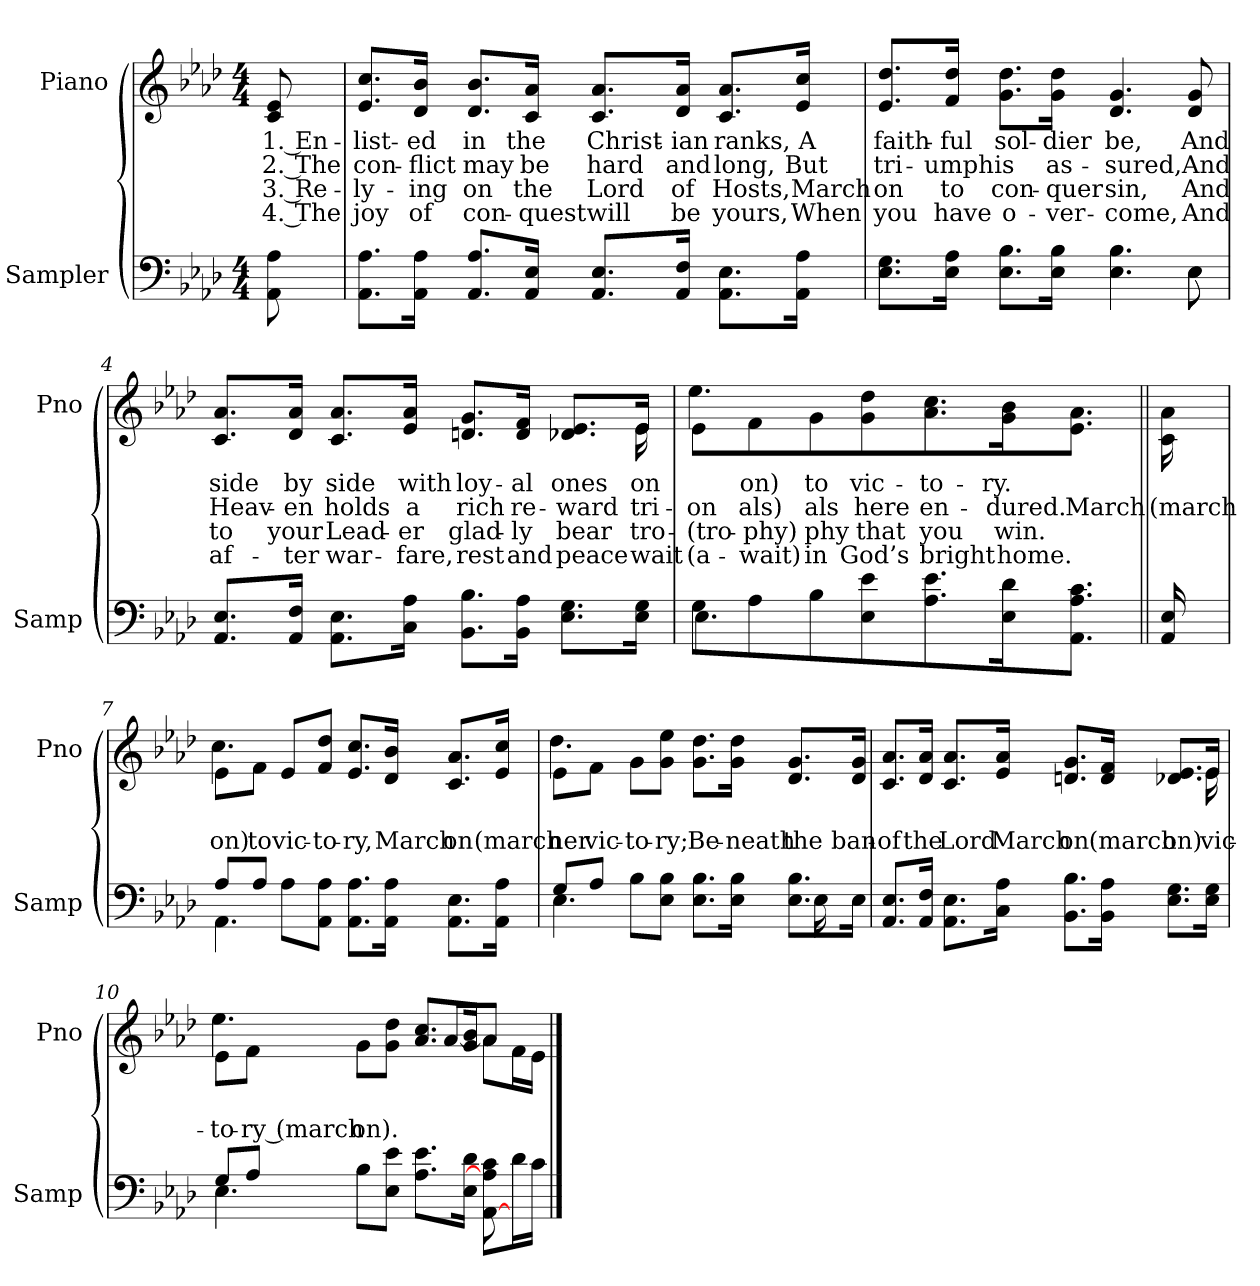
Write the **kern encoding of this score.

**kern	**kern	**text	**text	**text	**text
*part2	*part1	*part1	*part1	*part1	*part1
*staff2	*staff1	*staff1	*staff1	*staff1	*staff1
*I"Sampler	*I"Piano	*	*	*	*
*I'Samp	*I'Pno	*	*	*	*
*clefF4	*clefG2	*	*	*	*
*k[b-e-a-d-]	*k[b-e-a-d-]	*	*	*	*
*A-:	*A-:	*	*	*	*
*M4/4	*M4/4	*	*	*	*
=1	=1	=1	=1	=1	=1
8AA- 8A-	8c 8e-	1. En-	2. The	3. Re-	4. The
=2	=2	=2	=2	=2	=2
8.AA-\ 8.A-\L	8.e-/ 8.cc/L	-list-	con-	-ly-	joy
16AA-\ 16A-\Jk	16d-/ 16b-/Jk	-ed	-flict	-ing	of
8.AA-/ 8.A-/L	8.d-/ 8.b-/L	in	may	on	con-
16AA-/ 16E-/Jk	16c/ 16a-/Jk	the	be	the	-quest
8.AA-/ 8.E-/L	8.c/ 8.a-/L	Christ-	hard	Lord	will
16AA-/ 16F/Jk	16d-/ 16a-/Jk	-ian	and	of	be
8.AA-\ 8.E-\L	8.c/ 8.a-/L	ranks,	long,	Hosts,	yours,
16AA-\ 16A-\Jk	16e-/ 16cc/Jk	A	But	March	When
=3	=3	=3	=3	=3	=3
*^	*	*	*	*	*
8.E-\ 8.G\L	2..ryy	8.e-/ 8.dd-/L	faith-	tri-	on	you
16E-\ 16A-\Jk	.	16f/ 16dd-/Jk	-ful	-umph	to	have
8.E-\ 8.B-\L	.	8.g\ 8.dd-\L	sol-	is	con-	o-
16E-\ 16B-\Jk	.	16g\ 16dd-\Jk	-dier	as-	-quer	-ver-
4.E- 4.B-	.	4.d- 4.g	be,	-sured,	sin,	-come,
8E-\	8E-	8d- 8g	And	And	And	And
*v	*v	*	*	*	*	*
=4	=4	=4	=4	=4	=4
*	*^	*	*	*	*
8.AA-/ 8.E-/L	8.c/ 8.a-/L	2...ryy	side	Heav-	to	af-
16AA-/ 16F/Jk	16d-/ 16a-/Jk	.	by	-en	your	-ter
8.AA-\ 8.E-\L	8.c/ 8.a-/L	.	side	holds	Lead-	war-
16C\ 16A-\Jk	16e-/ 16a-/Jk	.	with	a	-er	-fare,
8.BB-\ 8.B-\L	8.dn/ 8.g/L	.	loy-	rich	glad-	rest
16BB-\ 16A-\Jk	16d/ 16f/Jk	.	-al	re-	-ly	and
8.E-\ 8.G\L	8.d-X/ 8.e-/L	.	ones	-ward	bear	peace
16E-\ 16G\Jk	16e-/Jk	16e-	on	tri-	tro-	-wait
=5	=5	=5	=5	=5	=5	=5
*^	*	*	*	*	*	*
8G/L	4.E-	8e-\L	4.ee-	.	on	-(tro-	(a-
8A-/J	.	8f\J	.	on)	-als)	-phy)	-wait)
8B-\L	.	8g\L	.	to	als	phy	in
8E-\ 8e-\J	2ryy	8g\ 8dd-\J	2ryy	vic-	here	that	God’s
8.A-\ 8.e-\L	.	8.a-/ 8.cc/L	.	-to-	en-	you	bright
16E-\ 16d-\Jk	.	16g/ 16b-/Jk	.	-ry.	-dured.	win.	home.
8.AA- 8.A- 8.cJ	.	8.e- 8.a-J	.	.	March	.	.
.	16ryy	.	16ryy	.	.	.	.
=6||	=6||	=6||	=6||	=6||	=6||	=6||	=6||
!	!	!LO:TX:t=Refrain	!	!	!	!	!
*v	*v	*	*	*	*	*	*
*	*v	*v	*	*	*	*
16AA- 16E-	16c\ 16a-\	.	(march	.	.
=7	=7	=7	=7	=7	=7
*^	*^	*	*	*	*
8A-/L	4.AA-	8e-\L	4.cc	.	on)	.	.
8A-/J	.	8f\J	.	.	to	.	.
8A-\L	.	8e-/L	.	.	vic-	.	.
8AA-\ 8A-\J	2ryy	8f/ 8dd-/J	2ryy	.	-to-	.	.
8.AA-\ 8.A-\L	.	8.e-/ 8.cc/L	.	.	-ry,	.	.
16AA-\ 16A-\Jk	.	16d-/ 16b-/Jk	.	.	March	.	.
8.AA-\ 8.E-\L	.	8.c/ 8.a-/L	.	.	on	.	.
.	8ryy	.	8ryy	.	.	.	.
16AA-\ 16A-\Jk	.	16e-/ 16cc/Jk	.	.	(march	.	.
=8	=8	=8	=8	=8	=8	=8	=8
8G/L	4.E-	8e-\L	4.dd-	.	-ner	.	.
8A-/J	.	8f\J	.	.	vic-	.	.
8B-\L	.	8g\L	.	.	-to-	.	.
8E-\ 8B-\J	4..ryy	8g\ 8ee-\J	2ryy	.	-ry;	.	.
8.E-\ 8.B-\L	.	8.g\ 8.dd-\L	.	.	Be-	.	.
16E-\ 16B-\Jk	.	16g\ 16dd-\Jk	.	.	-neath	.	.
8.E-\ 8.B-\L	.	8.d-/ 8.g/L	.	.	the	.	.
.	16E-	.	.	.	.	.	.
.	8ryy	.	8ryy	.	.	.	.
16E-\Jk	.	16d-/ 16g/Jk	.	.	ban-	.	.
*v	*v	*	*	*	*	*	*
=9	=9	=9	=9	=9	=9	=9
8.AA-/ 8.E-/L	8.c/ 8.a-/L	2...ryy	.	of	.	.
16AA-/ 16F/Jk	16d-/ 16a-/Jk	.	.	the	.	.
8.AA-\ 8.E-\L	8.c/ 8.a-/L	.	.	Lord	.	.
16C\ 16A-\Jk	16e-/ 16a-/Jk	.	.	March	.	.
8.BB-\ 8.B-\L	8.dn/ 8.g/L	.	.	on	.	.
16BB-\ 16A-\Jk	16d/ 16f/Jk	.	.	(march	.	.
8.E-\ 8.G\L	8.d-X/ 8.e-/L	.	.	on)	.	.
16E-\ 16G\Jk	16e-/Jk	16e-	.	vic-	.	.
=10	=10	=10	=10	=10	=10	=10
*^	*	*	*	*	*	*
8G/L	4.E-	8e-\L	4.ee-	.	-to-	.	.
8A-/J	.	8f\J	.	.	-ry (march	.	.
8B-\L	.	8g\L	.	.	on).	.	.
8E-\ 8e-\J	4.ryy	8g\ 8dd-\J	4ryy	.	.	.	.
8.A-\ 8.e-\L	.	8.a-/ 8.cc/L	.	.	.	.	.
.	.	.	[8a-/L	.	.	.	.
16E-\ 16d-\Jk	.	16g/ 16b-/Jk	.	.	.	.	.
[8AA-\ 8A-]\ 8c\L	8AA-	8a-\L	8a-/J]	.	.	.	.
16d-\L	8ryy	16f\L	8ryy	.	.	.	.
16c\JJ	.	16e-\JJ	.	.	.	.	.
*v	*v	*	*	*	*	*	*
*	*v	*v	*	*	*	*
==	==	==	==	==	==
*-	*-	*-	*-	*-	*-
